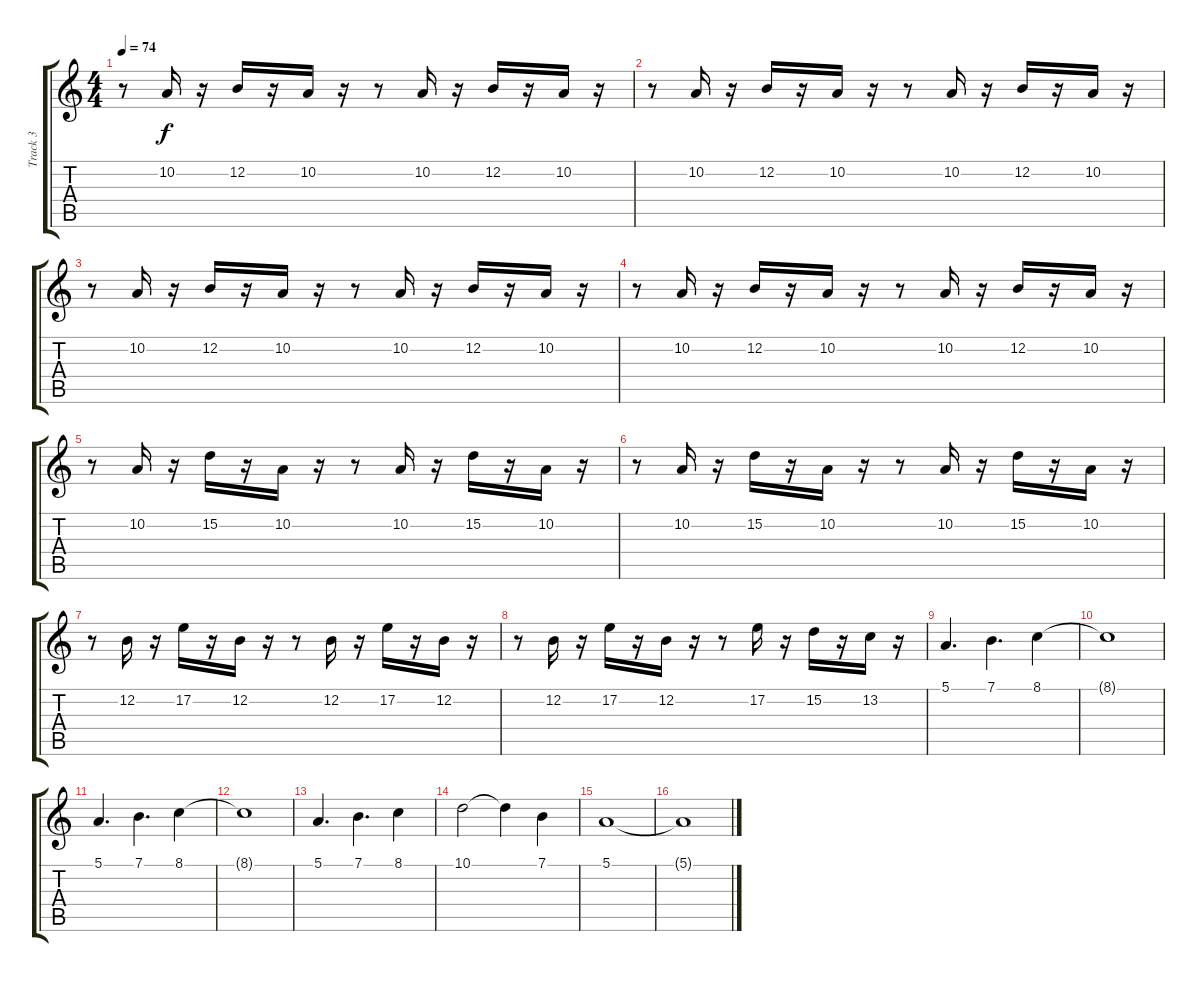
\track ("Track 3" "Track 3") {instrument tremolostrings}
\staff {score tabs}
\tuning (E4 B3 G3 D3 A2 E2) {hide}
\ts (4 4)
\tempo 74
\clef g2
\ks c
r.8{dy f volume 11} 10.2.16 r.16 12.2.16 r.16 10.2.16 r.16 r.8 10.2.16 r.16 12.2.16 r.16 10.2.16 r.16 |
r.8 10.2.16 r.16 12.2.16 r.16 10.2.16 r.16 r.8 10.2.16 r.16 12.2.16 r.16 10.2.16 r.16 |
r.8 10.2.16 r.16 12.2.16 r.16 10.2.16 r.16 r.8 10.2.16 r.16 12.2.16 r.16 10.2.16 r.16 |
r.8 10.2.16 r.16 12.2.16 r.16 10.2.16 r.16 r.8 10.2.16 r.16 12.2.16 r.16 10.2.16 r.16 |
r.8 10.2.16 r.16 15.2.16 r.16 10.2.16 r.16 r.8 10.2.16 r.16 15.2.16 r.16 10.2.16 r.16 |
r.8 10.2.16 r.16 15.2.16 r.16 10.2.16 r.16 r.8 10.2.16 r.16 15.2.16 r.16 10.2.16 r.16 |
r.8 12.2.16 r.16 17.2.16 r.16 12.2.16 r.16 r.8 12.2.16 r.16 17.2.16 r.16 12.2.16 r.16 |
r.8 12.2.16 r.16 17.2.16 r.16 12.2.16 r.16 r.8 17.2.16 r.16 15.2.16 r.16 13.2.16 r.16 |
5.1.4{d volume 12} 7.1.4{d} 8.1.4 |
8.1{t}.1 |
5.1.4{d} 7.1.4{d} 8.1.4 |
8.1{t}.1 |
5.1.4{d} 7.1.4{d} 8.1.4 |
10.1.2 10.1{t}.4 7.1.4 |
5.1.1 |
5.1{t}.1{volume 0}
